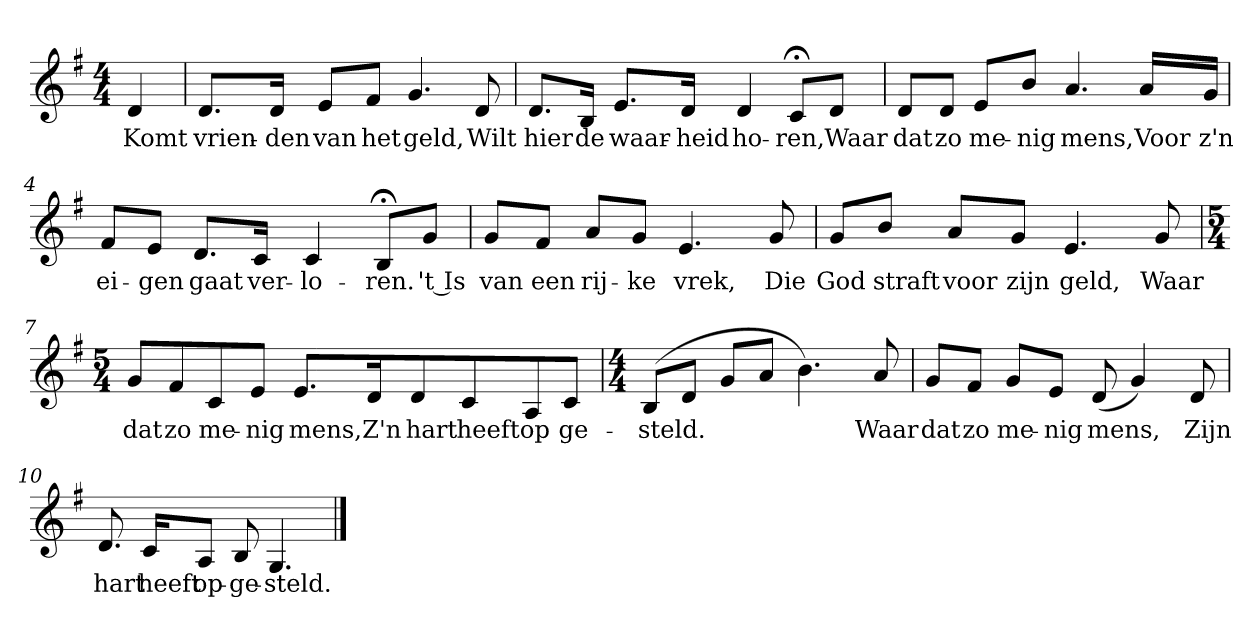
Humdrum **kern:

**kern	**text
*part1	*part1
*staff1	*staff1
*clefG2	*
*k[f#]	*
*G:	*
*M4/4	*
*MM120	*
=	=
4d	Komt
=1	=1
8.d/L	vrien-
16d/Jk	-den
8e/L	van
8f#/J	het
4.g	geld,
8d	Wilt
=2	=2
8.d/L	hier
16B/Jk	de
8.e/L	waar-
16d/Jk	-heid
4d	ho-
8c;</L	-ren,
8d/J	Waar
=3	=3
8d/L	dat
8d/J	zo
8e/L	me-
8b/J	-nig
4.a	mens,
16a/LL	Voor
16g/JJ	z'n
=4	=4
8f#/L	ei-
8e/J	-gen
8.d/L	gaat
16c/Jk	ver-
4c	-lo-
8B;</L	-ren.
8g/J	't Is
=5	=5
8g/L	van
8f#/J	een
8a/L	rij-
8g/J	-ke
4.e	vrek,
8g	Die
=6	=6
8g/L	God
8b/J	straft
8a/L	voor
8g/J	zijn
4.e	geld,
8g	Waar
=7	=7
*M5/4	*
8g/L	dat
8f#/	zo
8c/	me-
8e/J	-nig
8.e/L	mens,
16d/k	Z'n
8d/	hart
8c/	heeft
8A/	op
8c/J	ge-
=8	=8
*M4/4	*
(8B/L	-steld.
8d/J	.
8g/L	.
8a/J	.
4.b)	.
8a	Waar
=9	=9
8g/L	dat
8f#/J	zo
8g/L	me-
8e/J	-nig
(8d	mens,
4g)	.
8d	Zijn
=10	=10
8.d	hart
16c/KL	heeft
8A/J	op-
8B	-ge-
4.G	-steld.
==	==
*-	*-
